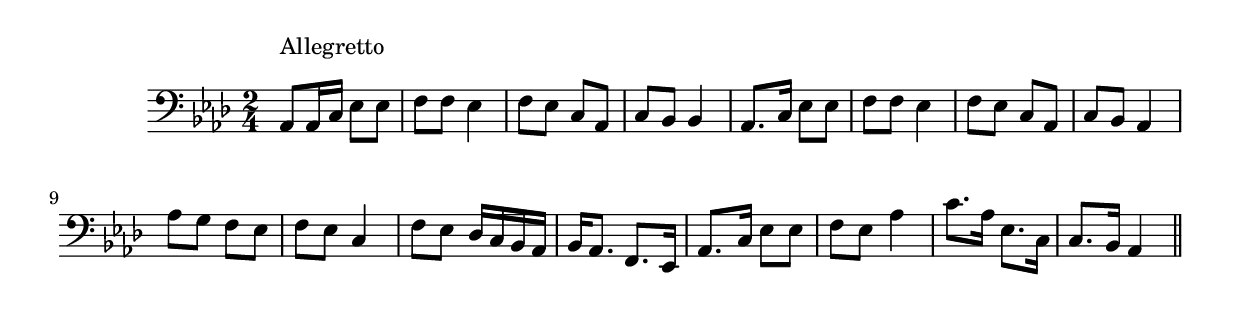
\version "2.19.49"
%{\header {
  title = "Rosa Lee"
  composer = "anonymous"
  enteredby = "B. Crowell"
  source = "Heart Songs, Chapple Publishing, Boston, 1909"
}%}
\score{{\key as \major
\time 2/4
%{\tempo 4=90
%}\clef bass
\transpose e as{\relative a, {
  e8^\markup{\column { "Allegretto" " " }}
  e16 gis b8 b | cis cis b4 | cis8 b gis e | gis fis fis4 |
  e8. gis16 b8 b | cis8 cis b4 | cis8 b gis e | gis fis e4 |
  e'8 dis cis b | cis b gis4 | cis8 b a16 gis fis e | fis16 e8. cis8. b16 |
  e8. gis16 b8 b | cis b e4 | gis8. e16 b8. gis16 | gis8. fis16 e4
  \bar "||"
}}

}}